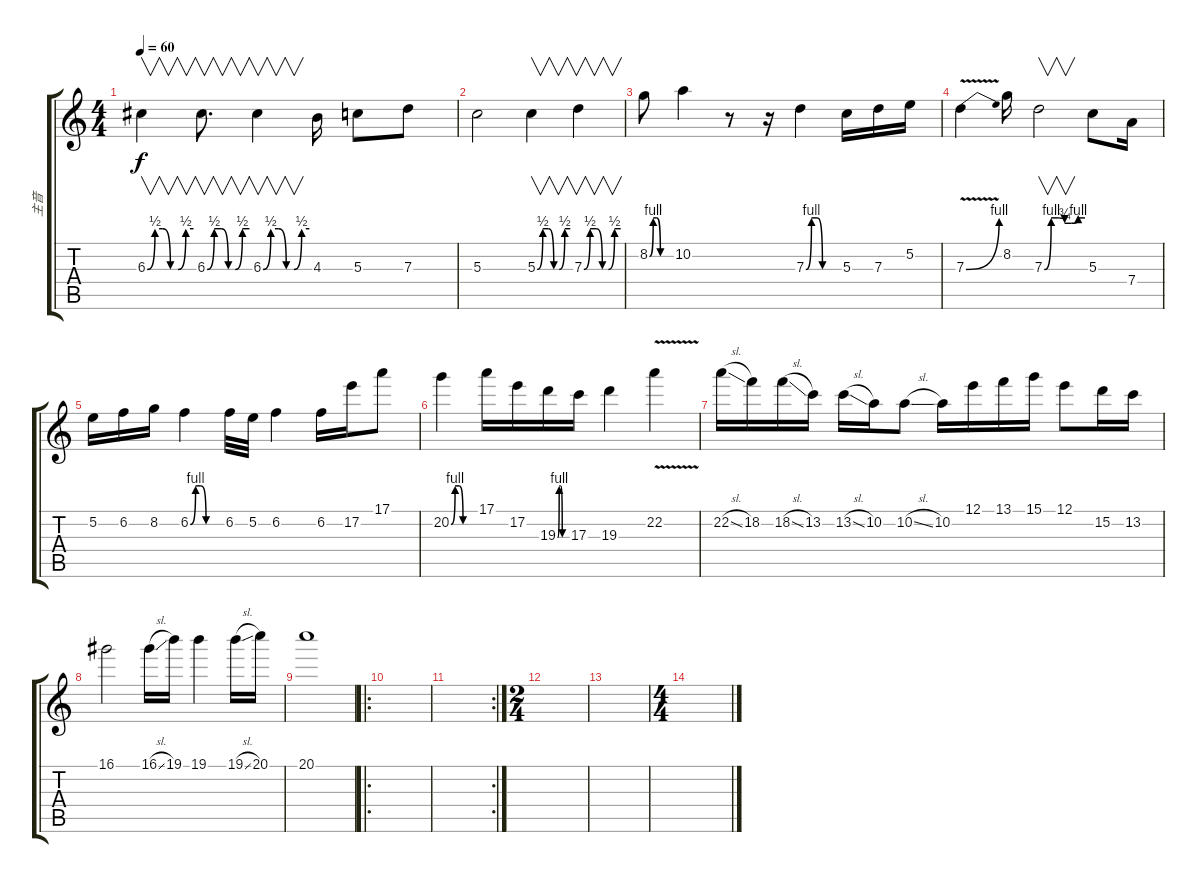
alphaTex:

\track ("主音" "主音") {instrument overdrivenguitar}
\staff {score tabs}
\tuning (E4 B3 G3 D3 A2 E2) {hide}
\ts (4 4)
\tempo 60
\clef g2
\ks c
6.3{be (custom 0 0 10 2 20 2 30 0 40 0 50 2 60 2)}.4{v dy f} 6.3{be (custom 0 0 10 2 20 2 30 0 40 0 50 2 60 2)}.8{v d} 6.3{be (custom 0 0 10 2 20 2 30 0 40 0 50 2 60 2)}.4{v} 4.3.16 5.3.8 7.3.8 |
5.3.2 5.3{be (custom 0 0 10 2 20 2 30 0 40 0 50 2 60 2)}.4{v} 7.3{be (custom 0 0 10 2 20 2 30 0 40 0 50 2 60 2)}.4{v} |
8.2{be (custom 0 0 10 4 20 4 30 0 60 0)}.8 10.2.4 r.8 r.16 7.3{be (custom 0 0 10 4 20 4 30 0 60 0)}.4 5.3.16 7.3.16 5.2.16 |
7.3{be (bend 0 0 60 4) v}.4 8.2.16 7.3{be (custom 0 0 10 4 20 4 30 3 40 3 50 4 60 4)}.2{v} 5.3.8 7.4.16 |
5.2.16 6.2.16 8.2.16 6.2{be (custom 0 0 10 4 20 4 30 0 60 0)}.4 6.2.32 5.2.32 6.2.4 6.2.16 17.2.16 17.1.8 |
20.2{be (custom 0 0 10 4 20 4 30 0 60 0)}.4 17.1.16 17.2.16 19.3{be (custom 0 0 10 4 20 4 30 0 60 0)}.16 17.3.16 19.3.4 22.2{v}.4 |
22.2{sl}.16 18.2.16 18.2{sl}.16 13.2.16 13.2{sl}.16 10.2.16 10.2{sl}.8 10.2.16 12.1.16 13.1.16 15.1.16 12.1.8 15.2.16 13.2.16 |
16.1.2 16.1{sl}.16 19.1.16 19.1.4 19.1{sl}.16 20.1.16 |
20.1.1 |
\ro
|
\rc 2
|
\ts (2 4)
|
|
\ts (4 4)
